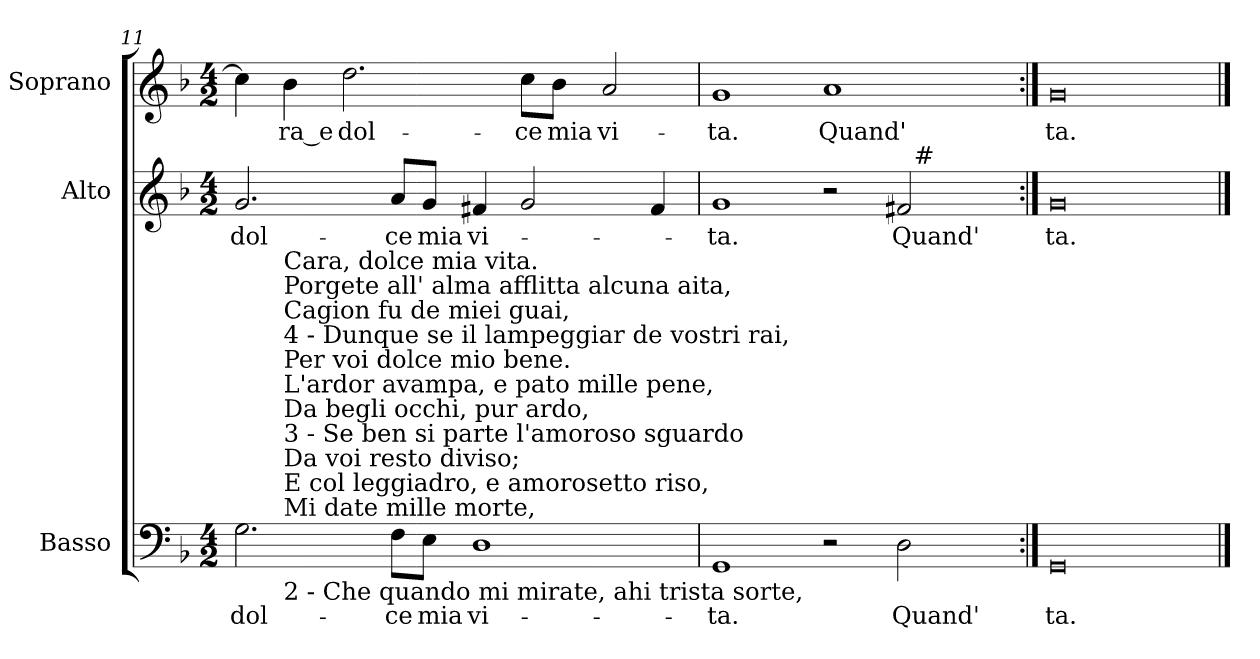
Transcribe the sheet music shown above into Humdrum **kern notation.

**kern	**text	**kern	**text	**kern	**text
*part3	*part3	*part2	*part2	*part1	*part1
*staff3	*staff3	*staff2	*staff2	*staff1	*staff1
*I"Basso	*	*I"Alto	*	*I"Soprano	*
*I'B.	*	*I'A.	*	*I'S.	*
*clefF4	*	*clefG2	*	*clefG2	*
*k[b-]	*	*k[b-]	*	*k[b-]	*
*F:	*	*F:	*	*F:	*
*M4/2	*	*M4/2	*	*M4/2	*
=11	=11	=11	=11	=11	=11
!	!LO:LY:b:color=#000000	!	!	!	!
!	!	!	!LO:LY:b:color=#000000	!	!
*^	*	*	*	*	*
2.Gi\	4ryy	dol-	2.gi/	dol-	4cci\]	.
!	!LO:TX:b:t=2 - Che quando mi mirate, ahi trista sorte,	!	!	!	!	!
!	!LO:TX:t=Mi date mille morte,	!	!	!	!	!
!	!LO:TX:t=E col leggiadro, e amorosetto riso,	!	!	!	!	!
!	!LO:TX:t=Da voi resto diviso;	!	!	!	!	!
!	!LO:TX:t=3 - Se ben si parte l'amoroso sguardo	!	!	!	!	!
!	!LO:TX:t=Da begli occhi, pur ardo,	!	!	!	!	!
!	!LO:TX:t=L'ardor avampa, e pato mille pene,	!	!	!	!	!
!	!LO:TX:t=Per voi dolce mio bene.	!	!	!	!	!
!	!LO:TX:t=4 - Dunque se il lampeggiar de vostri rai,	!	!	!	!	!
!	!LO:TX:t=Cagion fu de miei guai,	!	!	!	!	!
!	!LO:TX:t=Porgete all' alma afflitta alcuna aita,	!	!	!	!	!
!	!LO:TX:t=Cara, dolce mia vita.	!	!	!	!	!
!	!	!	!	!	!	!LO:LY:b:color=#000000
.	1..ryy	.	.	.	4b-i\	-ra_e
!	!	!	!	!	!	!LO:LY:b:color=#000000
.	.	.	.	.	2.ddi\	dol-
!	!	!LO:LY:b:color=#000000	!	!	!	!
!	!	!	!	!LO:LY:b:color=#000000	!	!
8Fi\L	.	-ce	8ai/L	-ce	.	.
!	!	!LO:LY:b:color=#000000	!	!	!	!
!	!	!	!	!LO:LY:b:color=#000000	!	!
8Ei\J	.	mia	8gi/J	mia	.	.
!	!	!LO:LY:b:color=#000000	!	!	!	!
!	!	!	!	!LO:LY:b:color=#000000	!	!
1Di	.	vi-	4f#Xi/	vi-	.	.
!	!	!	!	!	!	!LO:LY:b:color=#000000
.	.	.	2gi/	.	8cci\L	-ce
!	!	!	!	!	!	!LO:LY:b:color=#000000
.	.	.	.	.	8b-i\J	mia
!	!	!	!	!	!	!LO:LY:b:color=#000000
.	.	.	.	.	2ai/	vi-
.	.	.	4f#i/	.	.	.
*v	*v	*	*	*	*	*
=12	=12	=12	=12	=12	=12
*^	*	*	*	*	*
!	!	!LO:LY:b:color=#000000	!	!	!	!
*v	*v	*	*	*	*	*
*^	*	*	*	*	*
!	!	!	!	!LO:LY:b:color=#000000	!	!
*v	*v	*	*	*	*	*
*^	*	*	*	*	*
!	!	!	!	!	!	!LO:LY:b:color=#000000
*v	*v	*	*^	*	*	*
1GGi	-ta.	1gi	1ryy	-ta.	1gi	-ta.
!	!	!	!	!	!	!LO:LY:b:color=#000000
2r	.	2r	2ryy	.	1ai	Quand'
!	!LO:LY:b:color=#000000	!	!	!	!	!
!	!	!	!	!LO:LY:b:color=#000000	!	!
2Di\	Quand'	2f#i/	32ryy	Quand'	.	.
.	.	.	256ryy	.	.	.
!	!	!	!LO:TX:a:t=#	!	!	!
.	.	.	4ryy	.	.	.
.	.	.	8ryy	.	.	.
.	.	.	16ryy	.	.	.
.	.	.	64..ryy	.	.	.
*	*	*v	*v	*	*	*
=13:|!	=13:|!	=13:|!	=13:|!	=13:|!	=13:|!
*	*	*^	*	*	*
!	!LO:LY:b:color=#000000	!	!	!	!	!
*	*	*v	*v	*	*	*
*	*	*^	*	*	*
!	!	!	!	!LO:LY:b:color=#000000	!	!
*	*	*v	*v	*	*	*
*	*	*^	*	*	*
!	!	!	!	!	!	!LO:LY:b:color=#000000
*	*	*v	*v	*	*	*
0GGi	ta.	0gi	ta.	0gi	ta.
==	==	==	==	==	==
*-	*-	*-	*-	*-	*-
